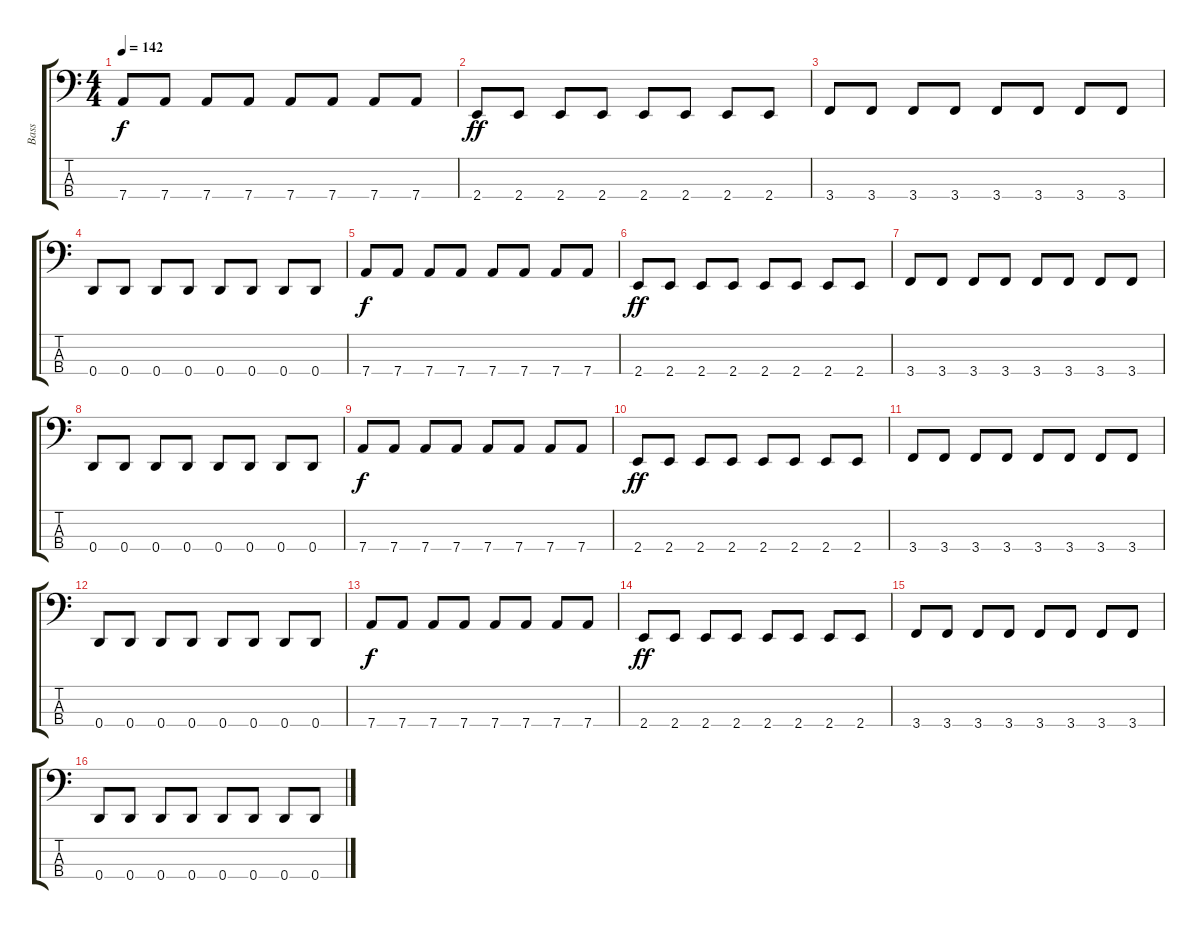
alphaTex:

\track ("Bass" "Bass") {instrument electricbasspick}
\staff {score tabs}
\tuning (G2 D2 A1 D1) {hide}
\ts (4 4)
\tempo 142
\clef f4
\ks c
7.4.8{dy f} 7.4.8 7.4.8 7.4.8 7.4.8 7.4.8 7.4.8 7.4.8 |
2.4.8{dy ff} 2.4.8 2.4.8 2.4.8 2.4.8 2.4.8 2.4.8 2.4.8 |
3.4.8 3.4.8 3.4.8 3.4.8 3.4.8 3.4.8 3.4.8 3.4.8 |
0.4.8 0.4.8 0.4.8 0.4.8 0.4.8 0.4.8 0.4.8 0.4.8 |
7.4.8{dy f} 7.4.8 7.4.8 7.4.8 7.4.8 7.4.8 7.4.8 7.4.8 |
2.4.8{dy ff} 2.4.8 2.4.8 2.4.8 2.4.8 2.4.8 2.4.8 2.4.8 |
3.4.8 3.4.8 3.4.8 3.4.8 3.4.8 3.4.8 3.4.8 3.4.8 |
0.4.8 0.4.8 0.4.8 0.4.8 0.4.8 0.4.8 0.4.8 0.4.8 |
7.4.8{dy f} 7.4.8 7.4.8 7.4.8 7.4.8 7.4.8 7.4.8 7.4.8 |
2.4.8{dy ff} 2.4.8 2.4.8 2.4.8 2.4.8 2.4.8 2.4.8 2.4.8 |
3.4.8 3.4.8 3.4.8 3.4.8 3.4.8 3.4.8 3.4.8 3.4.8 |
0.4.8 0.4.8 0.4.8 0.4.8 0.4.8 0.4.8 0.4.8 0.4.8 |
7.4.8{dy f} 7.4.8 7.4.8 7.4.8 7.4.8 7.4.8 7.4.8 7.4.8 |
2.4.8{dy ff} 2.4.8 2.4.8 2.4.8 2.4.8 2.4.8 2.4.8 2.4.8 |
3.4.8 3.4.8 3.4.8 3.4.8 3.4.8 3.4.8 3.4.8 3.4.8 |
0.4.8 0.4.8 0.4.8 0.4.8 0.4.8 0.4.8 0.4.8 0.4.8
